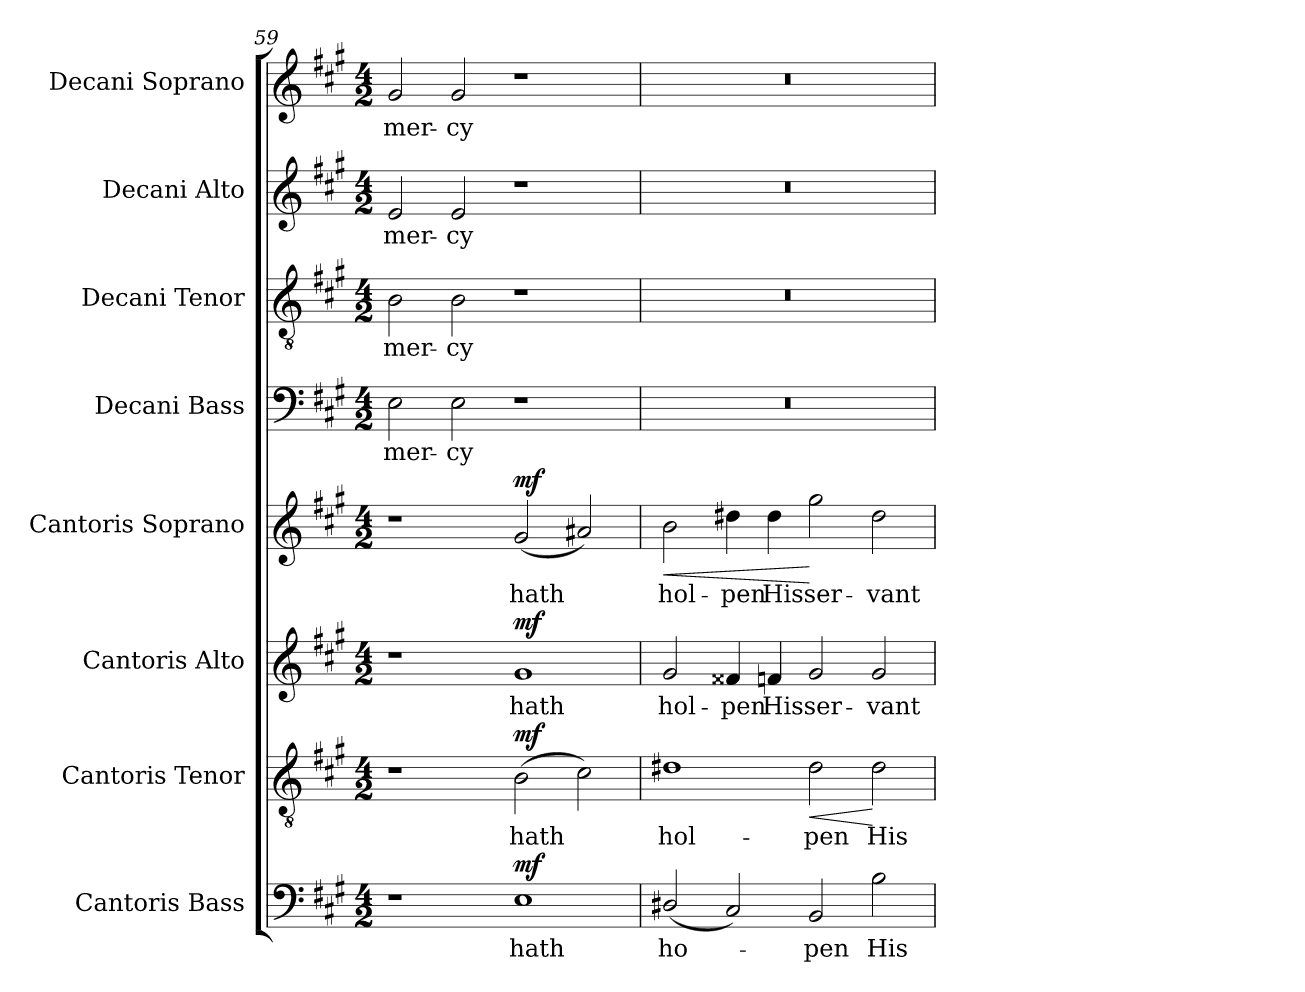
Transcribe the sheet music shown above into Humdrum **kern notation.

**kern	**text	**dynam	**kern	**text	**dynam	**kern	**text	**dynam	**kern	**text	**dynam	**kern	**text	**kern	**text	**kern	**text	**kern	**text
*part8	*part8	*part8	*part7	*part7	*part7	*part6	*part6	*part6	*part5	*part5	*part5	*part4	*part4	*part3	*part3	*part2	*part2	*part1	*part1
*staff8	*staff8	*staff8	*staff7	*staff7	*staff7	*staff6	*staff6	*staff6	*staff5	*staff5	*staff5	*staff4	*staff4	*staff3	*staff3	*staff2	*staff2	*staff1	*staff1
*I"Cantoris Bass	*	*	*I"Cantoris Tenor	*	*	*I"Cantoris Alto	*	*	*I"Cantoris Soprano	*	*	*I"Decani Bass	*	*I"Decani Tenor	*	*I"Decani Alto	*	*I"Decani Soprano	*
*I'Can B.	*	*	*I'Can T.	*	*	*I'Can A.	*	*	*I'Can S.	*	*	*I'Dec B.	*	*I'Dec T.	*	*I'Dec A.	*	*I'Dec S.	*
*clefF4	*	*	*clefGv2	*	*	*clefG2	*	*	*clefG2	*	*	*clefF4	*	*clefGv2	*	*clefG2	*	*clefG2	*
*	*	*	*ITrd7c12	*	*	*	*	*	*	*	*	*	*	*ITrd7c12	*	*	*	*	*
*k[f#c#g#]	*	*	*k[f#c#g#]	*	*	*k[f#c#g#]	*	*	*k[f#c#g#]	*	*	*k[f#c#g#]	*	*k[f#c#g#]	*	*k[f#c#g#]	*	*k[f#c#g#]	*
*A:	*	*	*A:	*	*	*A:	*	*	*A:	*	*	*A:	*	*A:	*	*A:	*	*A:	*
*M4/2	*	*	*M4/2	*	*	*M4/2	*	*	*M4/2	*	*	*M4/2	*	*M4/2	*	*M4/2	*	*M4/2	*
=59	=59	=59	=59	=59	=59	=59	=59	=59	=59	=59	=59	=59	=59	=59	=59	=59	=59	=59	=59
!	!	!	!	!	!	!	!	!	!	!	!	!	!LO:LY:b:color=#000000	!	!	!	!	!	!
!	!	!	!	!	!	!	!	!	!	!	!	!	!	!	!LO:LY:b:color=#000000	!	!	!	!
!	!	!	!	!	!	!	!	!	!	!	!	!	!	!	!	!	!LO:LY:b:color=#000000	!	!
!	!	!	!	!	!	!	!	!	!	!	!	!	!	!	!	!	!	!	!LO:LY:b:color=#000000
1r	.	.	1r	.	.	1r	.	.	1r	.	.	2Ei\	mer-	2BBi\	mer-	2ei/	mer-	2g#i/	mer-
!	!	!	!	!	!	!	!	!	!	!	!	!	!LO:LY:b:color=#000000	!	!	!	!	!	!
!	!	!	!	!	!	!	!	!	!	!	!	!	!	!	!LO:LY:b:color=#000000	!	!	!	!
!	!	!	!	!	!	!	!	!	!	!	!	!	!	!	!	!	!LO:LY:b:color=#000000	!	!
!	!	!	!	!	!	!	!	!	!	!	!	!	!	!	!	!	!	!	!LO:LY:b:color=#000000
.	.	.	.	.	.	.	.	.	.	.	.	2Ei\	-cy	2BBi\	-cy	2ei/	-cy	2g#i/	-cy
!	!LO:LY:b:color=#000000	!	!	!	!	!	!	!	!	!	!	!	!	!	!	!	!	!	!
!	!	!	!	!LO:LY:b:color=#000000	!	!	!	!	!	!	!	!	!	!	!	!	!	!	!
!	!	!	!	!	!	!	!LO:LY:b:color=#000000	!	!	!	!	!	!	!	!	!	!	!	!
!	!	!	!	!	!	!	!	!	!	!LO:LY:b:color=#000000	!	!	!	!	!	!	!	!	!
1Ei	hath	mf	(2BBi\	hath	mf	1g#i	hath	mf	(2g#i/	hath	mf	1r	.	1r	.	1r	.	1r	.
.	.	.	2C#i\)	.	.	.	.	.	2a#Xi/)	.	.	.	.	.	.	.	.	.	.
=60	=60	=60	=60	=60	=60	=60	=60	=60	=60	=60	=60	=60	=60	=60	=60	=60	=60	=60	=60
!	!LO:LY:b:color=#000000	!	!	!	!	!	!	!	!	!	!	!	!	!	!	!	!	!	!
!	!	!	!	!LO:LY:b:color=#000000	!	!	!	!	!	!	!	!	!	!	!	!	!	!	!
!	!	!	!	!	!	!	!LO:LY:b:color=#000000	!	!	!	!	!	!	!	!	!	!	!	!
!	!	!	!	!	!	!	!	!	!	!LO:LY:b:color=#000000	!LO:HP:b	!LO:N:vis=1	!	!LO:N:vis=1	!	!LO:N:vis=1	!	!LO:N:vis=1	!
(2D#Xi/	ho-	.	1D#Xi	hol-	.	2g#i/	hol-	.	2bi\	hol-	<	0r	.	0r	.	0r	.	0r	.
!	!	!	!	!	!	!	!LO:LY:b:color=#000000	!	!	!	!	!	!	!	!	!	!	!	!
!	!	!	!	!	!	!	!	!	!	!LO:LY:b:color=#000000	!	!	!	!	!	!	!	!	!
2C#i/)	.	.	.	.	.	4f##Xi/	-pen	.	4dd#Xi\	-pen	.	.	.	.	.	.	.	.	.
!	!	!	!	!	!	!	!LO:LY:b:color=#000000	!	!	!	!	!	!	!	!	!	!	!	!
!	!	!	!	!	!	!	!	!	!	!LO:LY:b:color=#000000	!	!	!	!	!	!	!	!	!
.	.	.	.	.	.	4fi/	His	.	4dd#i\	His	.	.	.	.	.	.	.	.	.
!	!LO:LY:b:color=#000000	!	!	!	!	!	!	!	!	!	!	!	!	!	!	!	!	!	!
!	!	!	!	!LO:LY:b:color=#000000	!LO:HP:b	!	!	!	!	!	!	!	!	!	!	!	!	!	!
!	!	!	!	!	!	!	!LO:LY:b:color=#000000	!	!	!	!	!	!	!	!	!	!	!	!
!	!	!	!	!	!	!	!	!	!	!LO:LY:b:color=#000000	!	!	!	!	!	!	!	!	!
2BBi/	-pen	.	2D#i\	-pen	<	2g#i/	ser-	.	2gg#i\	ser-	[	.	.	.	.	.	.	.	.
!	!LO:LY:b:color=#000000	!	!	!	!	!	!	!	!	!	!	!	!	!	!	!	!	!	!
!	!	!	!	!LO:LY:b:color=#000000	!	!	!	!	!	!	!	!	!	!	!	!	!	!	!
!	!	!	!	!	!	!	!LO:LY:b:color=#000000	!	!	!	!	!	!	!	!	!	!	!	!
!	!	!	!	!	!	!	!	!	!	!LO:LY:b:color=#000000	!	!	!	!	!	!	!	!	!
2Bi\	His	.	2D#i\	His	[	2g#i/	-vant	.	2dd#i\	-vant	.	.	.	.	.	.	.	.	.
=	=	=	=	=	=	=	=	=	=	=	=	=	=	=	=	=	=	=	=
*-	*-	*-	*-	*-	*-	*-	*-	*-	*-	*-	*-	*-	*-	*-	*-	*-	*-	*-	*-
